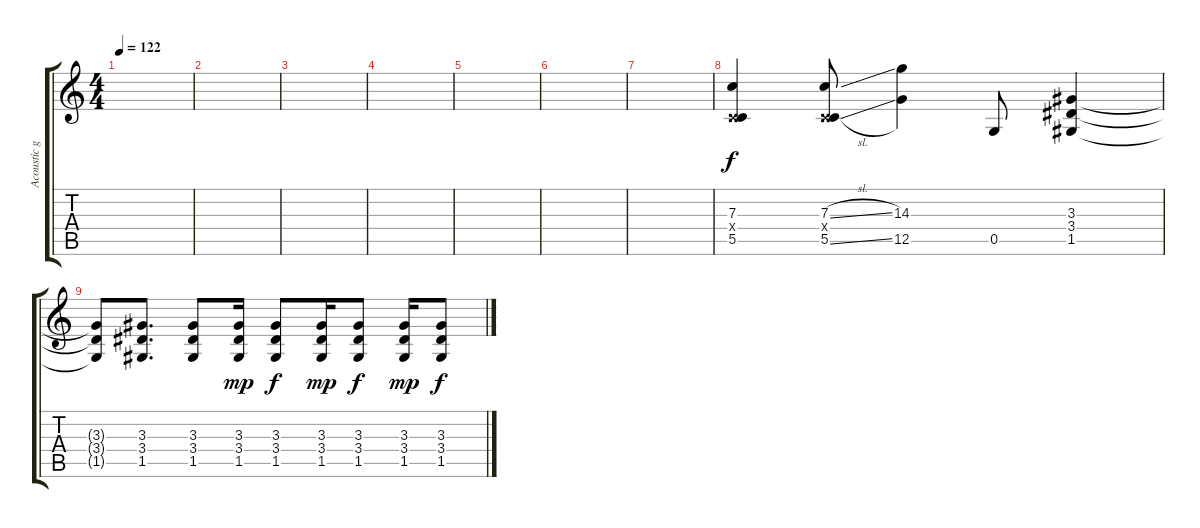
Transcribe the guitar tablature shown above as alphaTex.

\track ("Acoustic guitar 01" "Acoustic g") {instrument acousticguitarsteel}
\staff {score tabs}
\tuning (D4 A3 F3 C3 G2 C2) {hide}
\ts (4 4)
\tempo 122
\clef g2
\ks c
|
|
|
|
|
|
|
(7.3 0.4{x} 5.5).4{volume 8} (7.3{sl} 0.4{x} 5.5{sl}).8 (14.3 12.5).4 0.5.8 (3.3 3.4 1.5).4 |
(3.3{t} 3.4{t} 1.5{t}).8 (3.3 3.4 1.5).8{d} (3.3 3.4 1.5).8 (3.3 3.4 1.5).16{dy mp} (3.3 3.4 1.5).8{dy f} (3.3 3.4 1.5).16{dy mp} (3.3 3.4 1.5).8{dy f} (3.3 3.4 1.5).16{dy mp} (3.3 3.4 1.5).8{dy f}
